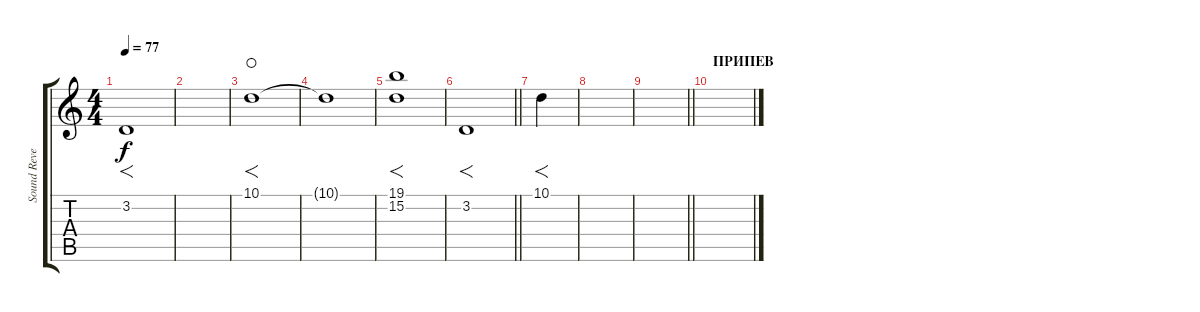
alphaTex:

\track ("Sound Revers FX" "Sound Reve") {instrument altosax}
\staff {score tabs}
\tuning (E4 B3 G3 D3 A2 E2) {hide}
\ts (4 4)
\tempo 77
\clef g2
\ks c
3.2.1{f dy f} |
|
10.1.1{f waho} |
10.1{t}.1 |
(19.1 15.2).1{f} |
\barLineRight lightlight
3.2.1{f} |
10.1.4{f} |
|
\barLineRight lightlight
|
\section ("" "ПРИПЕВ")
